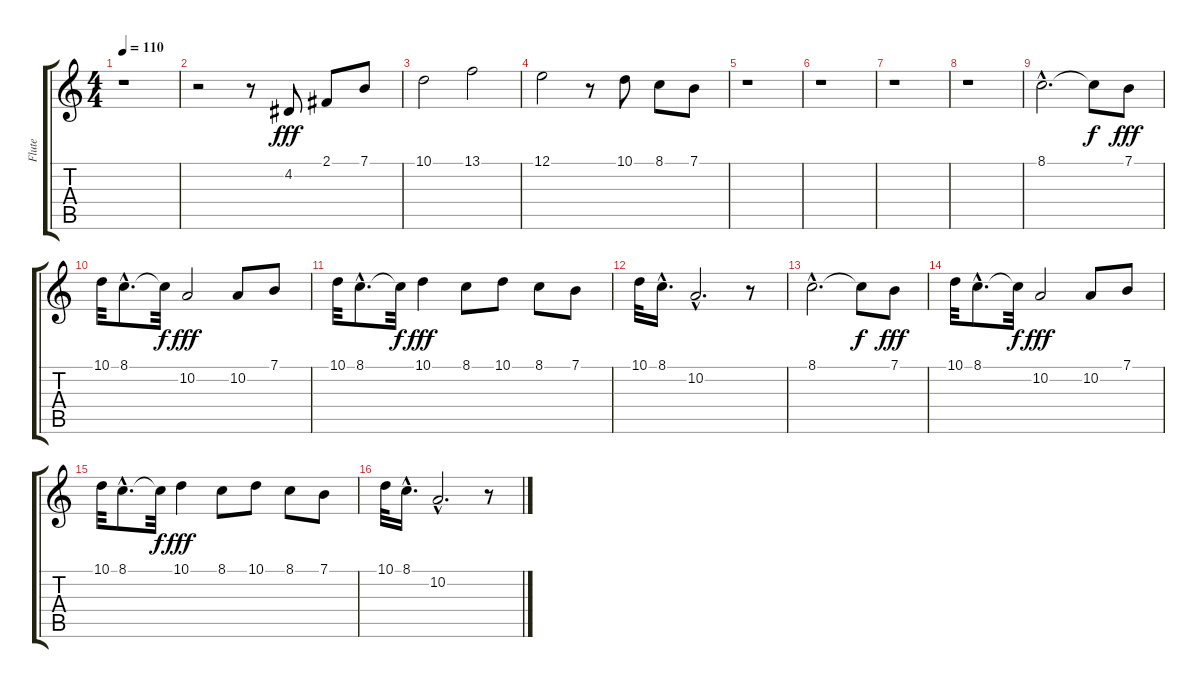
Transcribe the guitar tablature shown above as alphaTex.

\track ("Flute" "Flute") {instrument flute}
\staff {score tabs}
\tuning (E4 B3 G3 D3 A2 E2) {hide}
\ts (4 4)
\tempo 110
\clef g2
\ks c
r.1{dy fff} |
r.2 r.8 4.2.8 2.1.8 7.1.8 |
10.1.2 13.1.2 |
12.1.2 r.8 10.1.8 8.1.8 7.1.8 |
r.1 |
r.1 |
r.1 |
r.1 |
8.1{hac}.2{d} 8.1{t}.8{dy f} 7.1.8{dy fff} |
10.1.32 8.1{hac}.8{d} 8.1{t}.32{dy f} 10.2.2{dy fff} 10.2.8 7.1.8 |
10.1.32 8.1{hac}.8{d} 8.1{t}.32{dy f} 10.1.4{dy fff} 8.1.8 10.1.8 8.1.8 7.1.8 |
10.1.32 8.1{hac}.16{d} 10.2{hac}.2{d} r.8 |
8.1{hac}.2{d} 8.1{t}.8{dy f} 7.1.8{dy fff} |
10.1.32 8.1{hac}.8{d} 8.1{t}.32{dy f} 10.2.2{dy fff} 10.2.8 7.1.8 |
10.1.32 8.1{hac}.8{d} 8.1{t}.32{dy f} 10.1.4{dy fff} 8.1.8 10.1.8 8.1.8 7.1.8 |
10.1.32 8.1{hac}.16{d} 10.2{hac}.2{d} r.8
